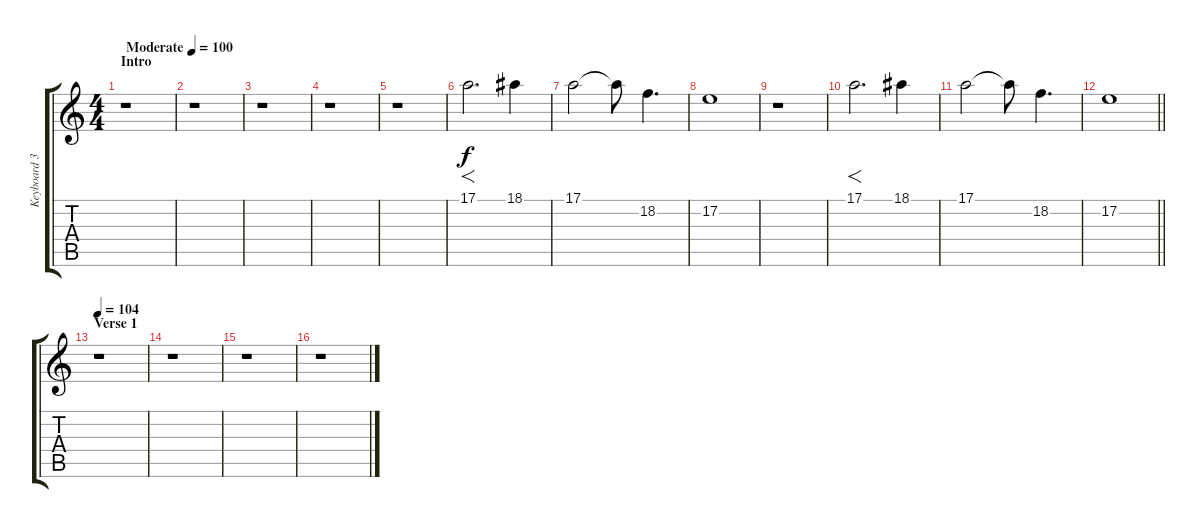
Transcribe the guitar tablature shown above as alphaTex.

\track ("Keyboard 3 (Strings)" "Keyboard 3") {instrument stringensemble1}
\staff {score tabs}
\tuning (E4 B3 G3 D3 A2 E2) {hide}
\ts (4 4)
\section ("" "Intro")
\tempo (100 "Moderate")
\clef g2
\ks c
r.1{dy f instrument stringensemble1} |
r.1 |
r.1 |
r.1 |
r.1 |
17.1.2{f d} 18.1.4 |
17.1.2 17.1{t}.8 18.2.4{d} |
17.2.1 |
r.1 |
17.1.2{f d} 18.1.4 |
17.1.2 17.1{t}.8 18.2.4{d} |
\barLineRight lightlight
17.2.1 |
\section ("" "Verse 1")
\tempo 104
r.1 |
r.1 |
r.1 |
r.1
